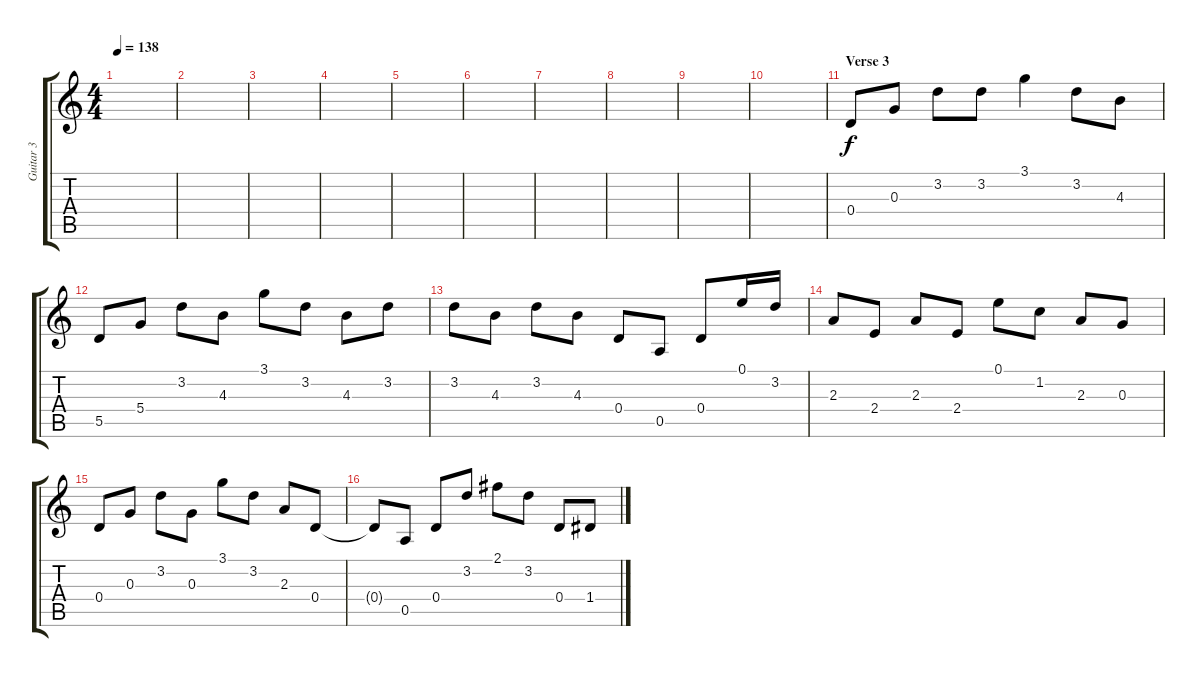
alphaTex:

\track ("Guitar 3" "Guitar 3") {instrument acousticguitarnylon}
\staff {score tabs}
\tuning (E4 B3 G3 D3 A2 E2) {hide}
\ts (4 4)
\tempo 138
\clef g2
\ks c
|
|
|
|
|
|
|
|
|
|
\section ("" "Verse 3")
0.4.8 0.3.8 3.2.8 3.2.8 3.1.4 3.2.8 4.3.8 |
5.5.8 5.4.8 3.2.8 4.3.8 3.1.8 3.2.8 4.3.8 3.2.8 |
3.2.8 4.3.8 3.2.8 4.3.8 0.4.8 0.5.8 0.4.8 0.1.16 3.2.16 |
2.3.8 2.4.8 2.3.8 2.4.8 0.1.8 1.2.8 2.3.8 0.3.8 |
0.4.8 0.3.8 3.2.8 0.3.8 3.1.8 3.2.8 2.3.8 0.4.8 |
0.4{t}.8 0.5.8 0.4.8 3.2.8 2.1.8 3.2.8 0.4.8 1.4.8
